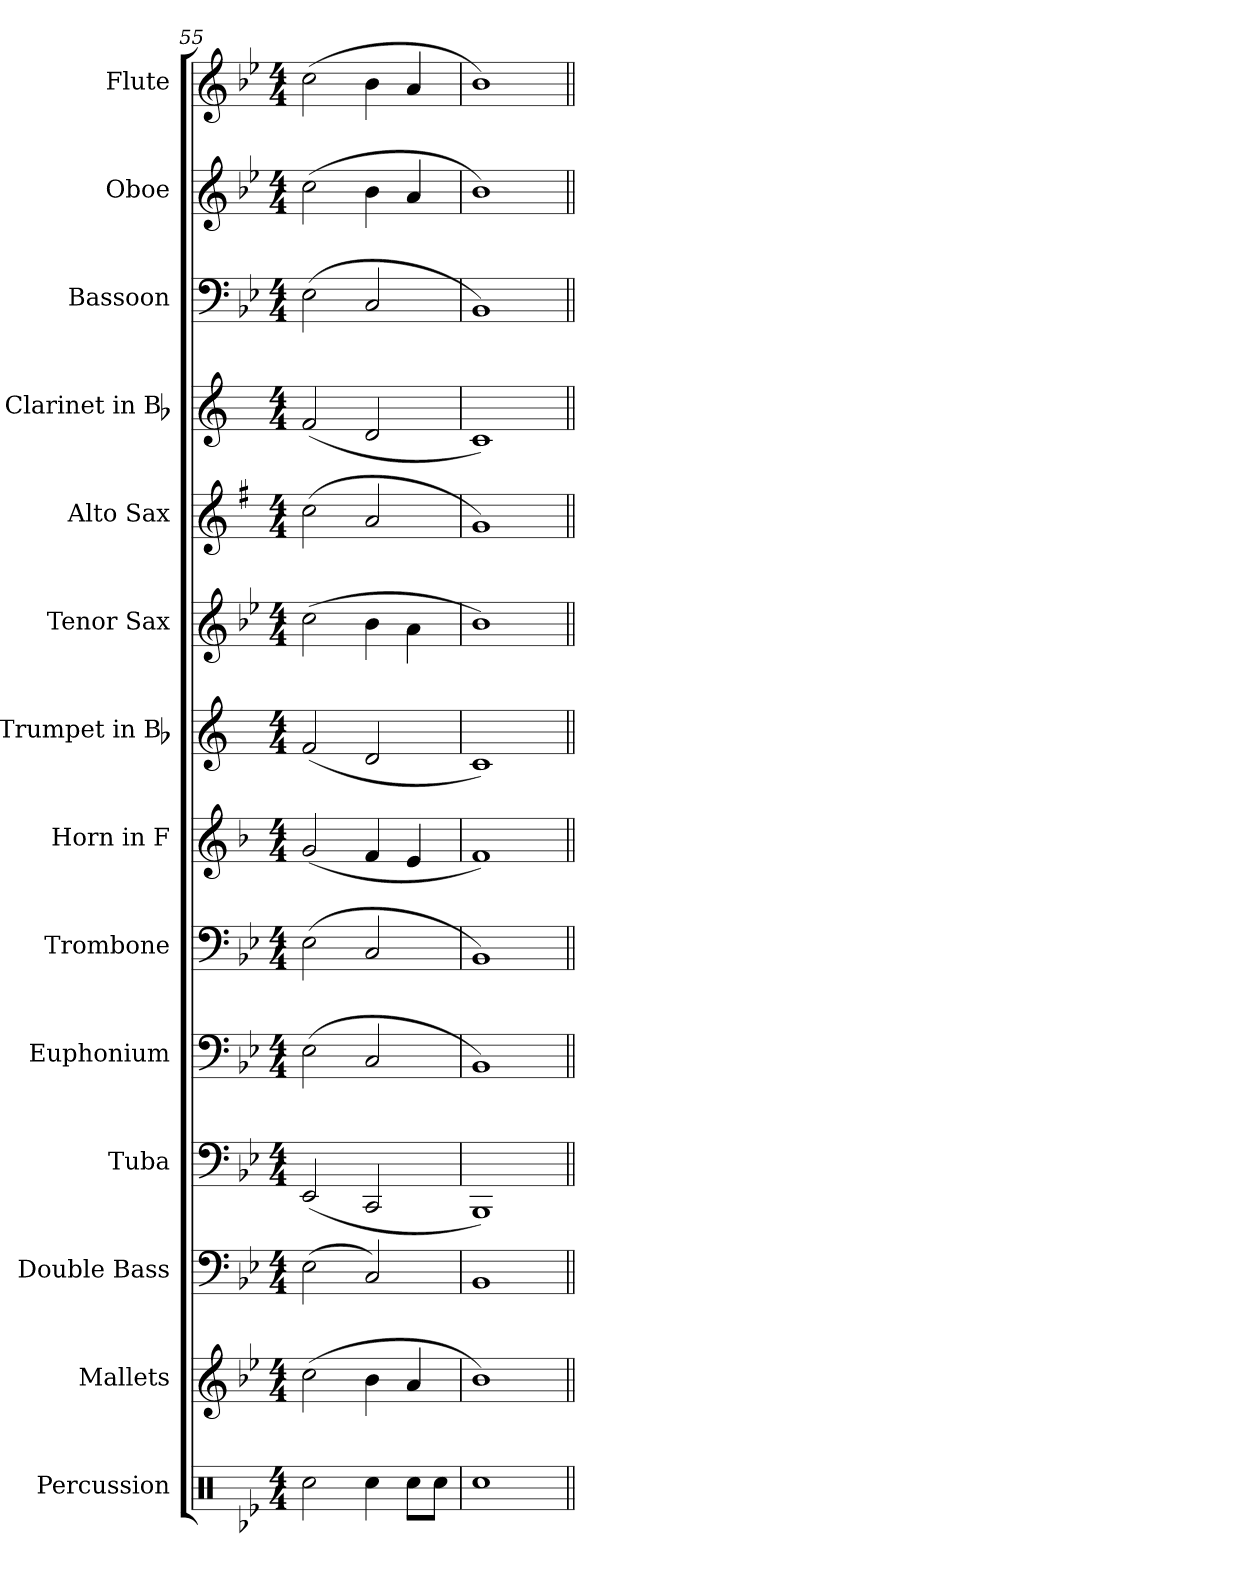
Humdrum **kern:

**kern	**kern	**kern	**kern	**kern	**kern	**kern	**kern	**kern	**kern	**kern	**kern	**kern	**kern
*part14	*part13	*part12	*part11	*part10	*part9	*part8	*part7	*part6	*part5	*part4	*part3	*part2	*part1
*staff14	*staff13	*staff12	*staff11	*staff10	*staff9	*staff8	*staff7	*staff6	*staff5	*staff4	*staff3	*staff2	*staff1
*I"Percussion	*I"Mallets	*I"Double Bass	*I"Tuba	*I"Euphonium	*I"Trombone	*I"Horn in F	*I"Trumpet in Bb	*I"Tenor Sax	*I"Alto Sax	*I"Clarinet in Bb	*I"Bassoon	*I"Oboe	*I"Flute
*I'Perc.	*I'Mal.	*I'D.B.	*I'Tuba	*I'Euph.	*I'Tbn.	*I'Hn.	*	*I'T. Sx.	*I'A. Sx.	*	*I'Bsn.	*I'Ob.	*I'Fl.
*clefX	*clefG2	*clefF4	*clefF4	*clefF4	*clefF4	*clefG2	*clefG2	*clefG2	*clefG2	*clefG2	*clefF4	*clefG2	*clefG2
*	*	*ITrd7c12	*	*	*	*ITrd4c7	*ITrd1c2	*ITrd8c14	*ITrd5c9	*ITrd1c2	*	*	*
*k[b-e-]	*k[b-e-]	*k[b-e-]	*k[b-e-]	*k[b-e-]	*k[b-e-]	*k[b-e-]	*k[b-e-]	*k[b-e-]	*k[b-e-]	*k[b-e-]	*k[b-e-]	*k[b-e-]	*k[b-e-]
*B-:	*B-:	*B-:	*B-:	*B-:	*B-:	*B-:	*B-:	*B-:	*B-:	*B-:	*B-:	*B-:	*B-:
*M4/4	*M4/4	*M4/4	*M4/4	*M4/4	*M4/4	*M4/4	*M4/4	*M4/4	*M4/4	*M4/4	*M4/4	*M4/4	*M4/4
=55	=55	=55	=55	=55	=55	=55	=55	=55	=55	=55	=55	=55	=55
2Rcc\	(>2cc\	(>2EE-\	(<2EE-/	(>2E-\	(>2E-\	(<2c/	(<2e-/	(>2c\	(>2e-\	(<2e-/	(>2E-\	(>2cc\	(>2cc\
4Rcc\	4b-\	2CC/)	2CC/	2C/	2C/	4B-/	2c/	4B-\	2c/	2c/	2C/	4b-\	4b-\
8Rcc\L	4a/	.	.	.	.	4A/	.	4A\	.	.	.	4a/	4a/
8Rcc\J	.	.	.	.	.	.	.	.	.	.	.	.	.
=56	=56	=56	=56	=56	=56	=56	=56	=56	=56	=56	=56	=56	=56
1Rcc	1b-)	1BBB-	1BBB-)	1BB-)	1BB-)	1B-)	1B-)	1B-)	1B-)	1B-)	1BB-)	1b-)	1b-)
=||	=||	=||	=||	=||	=||	=||	=||	=||	=||	=||	=||	=||	=||
*-	*-	*-	*-	*-	*-	*-	*-	*-	*-	*-	*-	*-	*-
